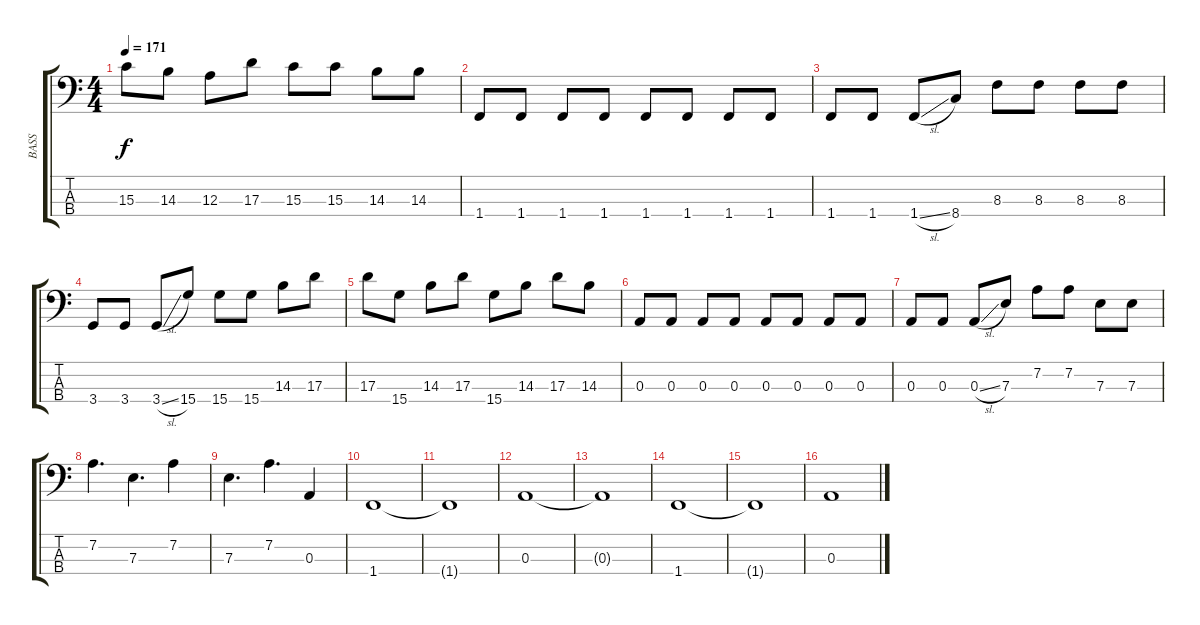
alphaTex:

\track ("BASS" "BASS") {instrument electricbassfinger}
\staff {score tabs}
\tuning (G2 D2 A1 E1) {hide}
\ts (4 4)
\tempo 171
\clef f4
\ks c
15.3.8{dy f} 14.3.8 12.3.8 17.3.8 15.3.8 15.3.8 14.3.8 14.3.8 |
1.4.8 1.4.8 1.4.8 1.4.8 1.4.8 1.4.8 1.4.8 1.4.8 |
1.4.8 1.4.8 1.4{sl}.8 8.4.8 8.3.8 8.3.8 8.3.8 8.3.8 |
3.4.8 3.4.8 3.4{sl}.8 15.4.8 15.4.8 15.4.8 14.3.8 17.3.8 |
17.3.8 15.4.8 14.3.8 17.3.8 15.4.8 14.3.8 17.3.8 14.3.8 |
0.3.8 0.3.8 0.3.8 0.3.8 0.3.8 0.3.8 0.3.8 0.3.8 |
0.3.8 0.3.8 0.3{sl}.8 7.3.8 7.2.8 7.2.8 7.3.8 7.3.8 |
7.2.4{d} 7.3.4{d} 7.2.4 |
7.3.4{d} 7.2.4{d} 0.3.4 |
1.4.1 |
1.4{t}.1 |
0.3.1 |
0.3{t}.1 |
1.4.1 |
1.4{t}.1 |
0.3.1
